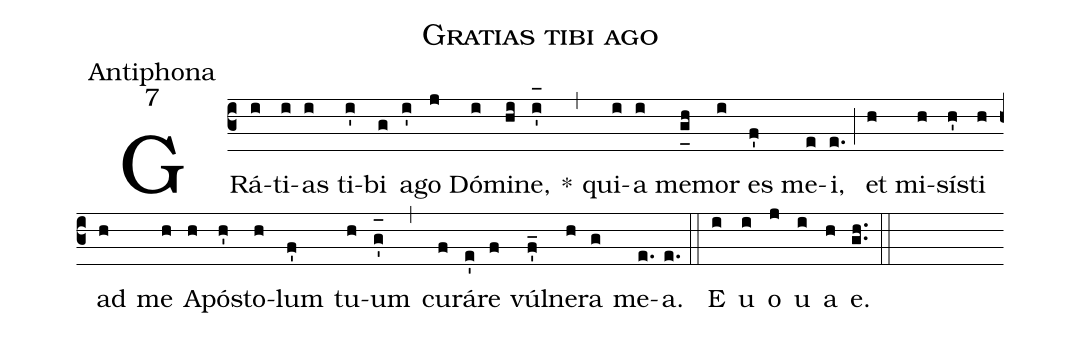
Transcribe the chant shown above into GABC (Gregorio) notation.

name:Gratias tibi ago;
office-part:Antiphona;
mode:7;
%%
(c3) GRá(i)ti(i)as(i) ti(i')bi(g) a(i')go(j) Dó(i)mi(hi)ne,(i'_[oh:h]) *(,) qui(i)a(i) me(g_[uh:l]h)mor(i) es(f') me(e)i,(e.) (;) et(h) mi(h)sí(h')sti(h) ad(h) me(h) A(h)pó(h')sto(h)lum(f') tu(h)um(g'_[oh:h]) (,) cu(f)rá(e')re(f) vúl(f'_)ne(h)ra(g) me(e.)a.(e.) (::) <eu>E(i) u(i) o(j) u(i) a(h) e.</eu>(gh..) (::)
